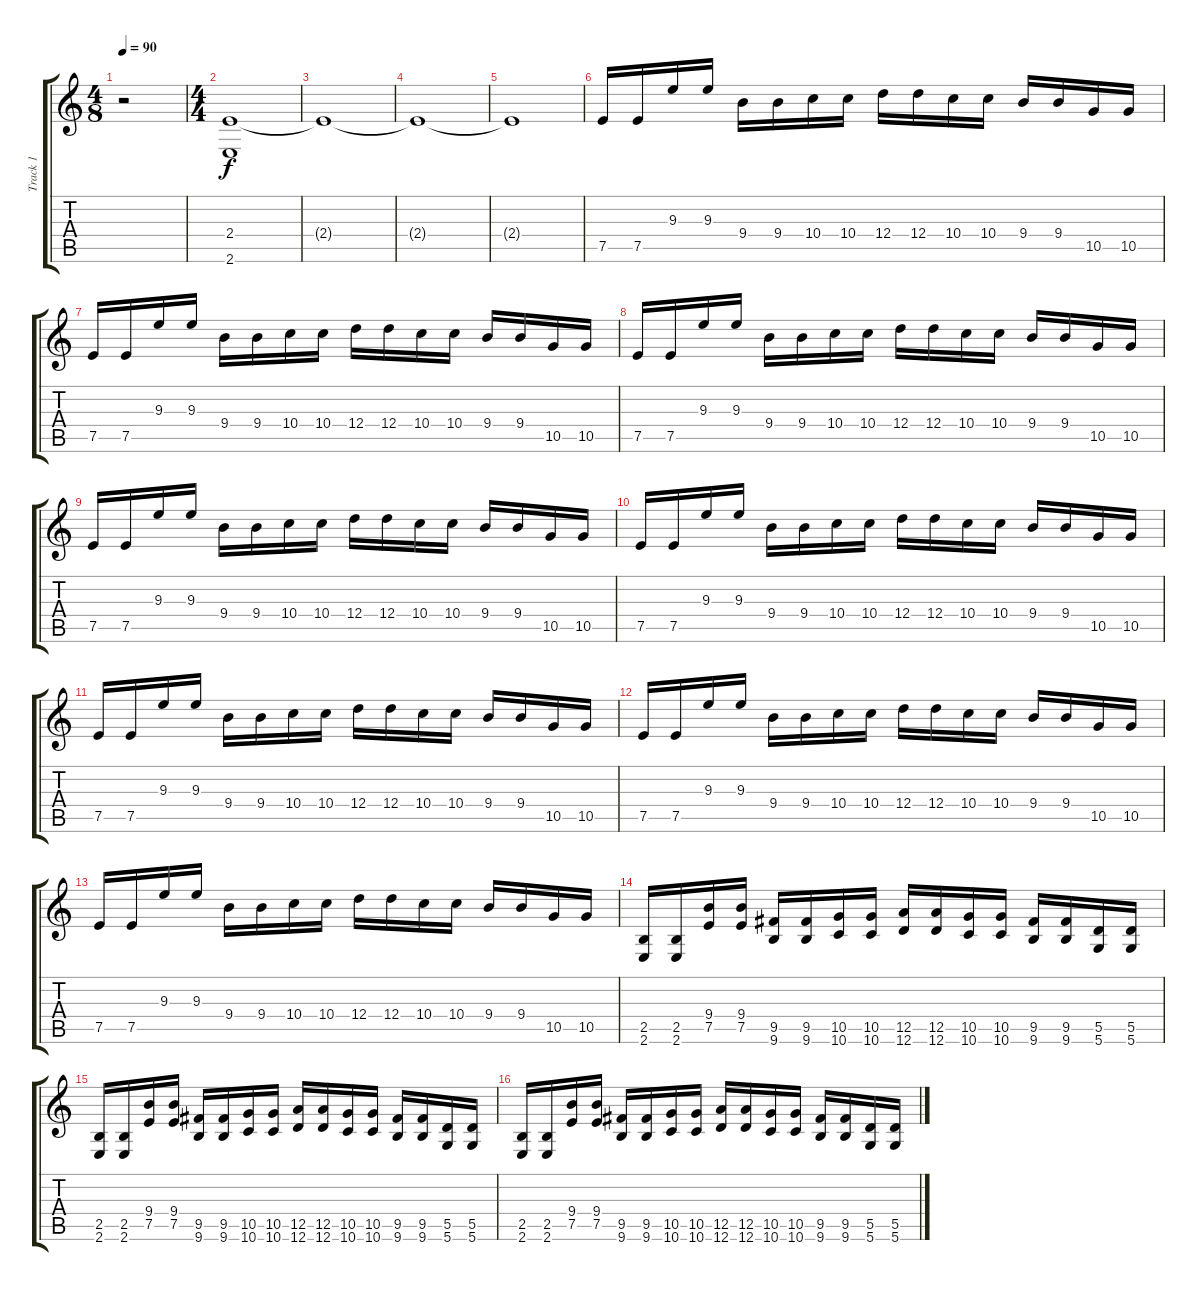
\track ("Track 1" "Track 1") {instrument distortionguitar}
\staff {score tabs}
\tuning (E4 B3 G3 D3 A2 D2) {hide}
\ts (4 8)
\tempo 90
\clef g2
\ks c
r.2{dy f} |
\ts (4 4)
(2.4 2.6).1 |
2.4{t}.1 |
2.4{t}.1 |
2.4{t}.1 |
7.5.16{instrument electricguitarmuted} 7.5.16 9.3.16 9.3.16 9.4.16 9.4.16 10.4.16 10.4.16 12.4.16 12.4.16 10.4.16 10.4.16 9.4.16 9.4.16 10.5.16 10.5.16 |
7.5.16 7.5.16 9.3.16 9.3.16 9.4.16 9.4.16 10.4.16 10.4.16 12.4.16 12.4.16 10.4.16 10.4.16 9.4.16 9.4.16 10.5.16 10.5.16 |
7.5.16 7.5.16 9.3.16 9.3.16 9.4.16 9.4.16 10.4.16 10.4.16 12.4.16 12.4.16 10.4.16 10.4.16 9.4.16 9.4.16 10.5.16 10.5.16 |
7.5.16 7.5.16 9.3.16 9.3.16 9.4.16 9.4.16 10.4.16 10.4.16 12.4.16 12.4.16 10.4.16 10.4.16 9.4.16 9.4.16 10.5.16 10.5.16 |
7.5.16{instrument distortionguitar} 7.5.16 9.3.16 9.3.16 9.4.16 9.4.16 10.4.16 10.4.16 12.4.16 12.4.16 10.4.16 10.4.16 9.4.16 9.4.16 10.5.16 10.5.16 |
7.5.16 7.5.16 9.3.16 9.3.16 9.4.16 9.4.16 10.4.16 10.4.16 12.4.16 12.4.16 10.4.16 10.4.16 9.4.16 9.4.16 10.5.16 10.5.16 |
7.5.16 7.5.16 9.3.16 9.3.16 9.4.16 9.4.16 10.4.16 10.4.16 12.4.16 12.4.16 10.4.16 10.4.16 9.4.16 9.4.16 10.5.16 10.5.16 |
7.5.16 7.5.16 9.3.16 9.3.16 9.4.16 9.4.16 10.4.16 10.4.16 12.4.16 12.4.16 10.4.16 10.4.16 9.4.16 9.4.16 10.5.16 10.5.16 |
(2.5 2.6).16{volume 15} (2.5 2.6).16 (9.4 7.5).16 (9.4 7.5).16 (9.5 9.6).16 (9.5 9.6).16 (10.5 10.6).16 (10.5 10.6).16 (12.5 12.6).16 (12.5 12.6).16 (10.5 10.6).16 (10.5 10.6).16 (9.5 9.6).16 (9.5 9.6).16 (5.5 5.6).16 (5.5 5.6).16 |
(2.5 2.6).16{volume 15} (2.5 2.6).16 (9.4 7.5).16 (9.4 7.5).16 (9.5 9.6).16 (9.5 9.6).16 (10.5 10.6).16 (10.5 10.6).16 (12.5 12.6).16 (12.5 12.6).16 (10.5 10.6).16 (10.5 10.6).16 (9.5 9.6).16 (9.5 9.6).16 (5.5 5.6).16 (5.5 5.6).16 |
(2.5 2.6).16{volume 15} (2.5 2.6).16 (9.4 7.5).16 (9.4 7.5).16 (9.5 9.6).16 (9.5 9.6).16 (10.5 10.6).16 (10.5 10.6).16 (12.5 12.6).16 (12.5 12.6).16 (10.5 10.6).16 (10.5 10.6).16 (9.5 9.6).16 (9.5 9.6).16 (5.5 5.6).16 (5.5 5.6).16
